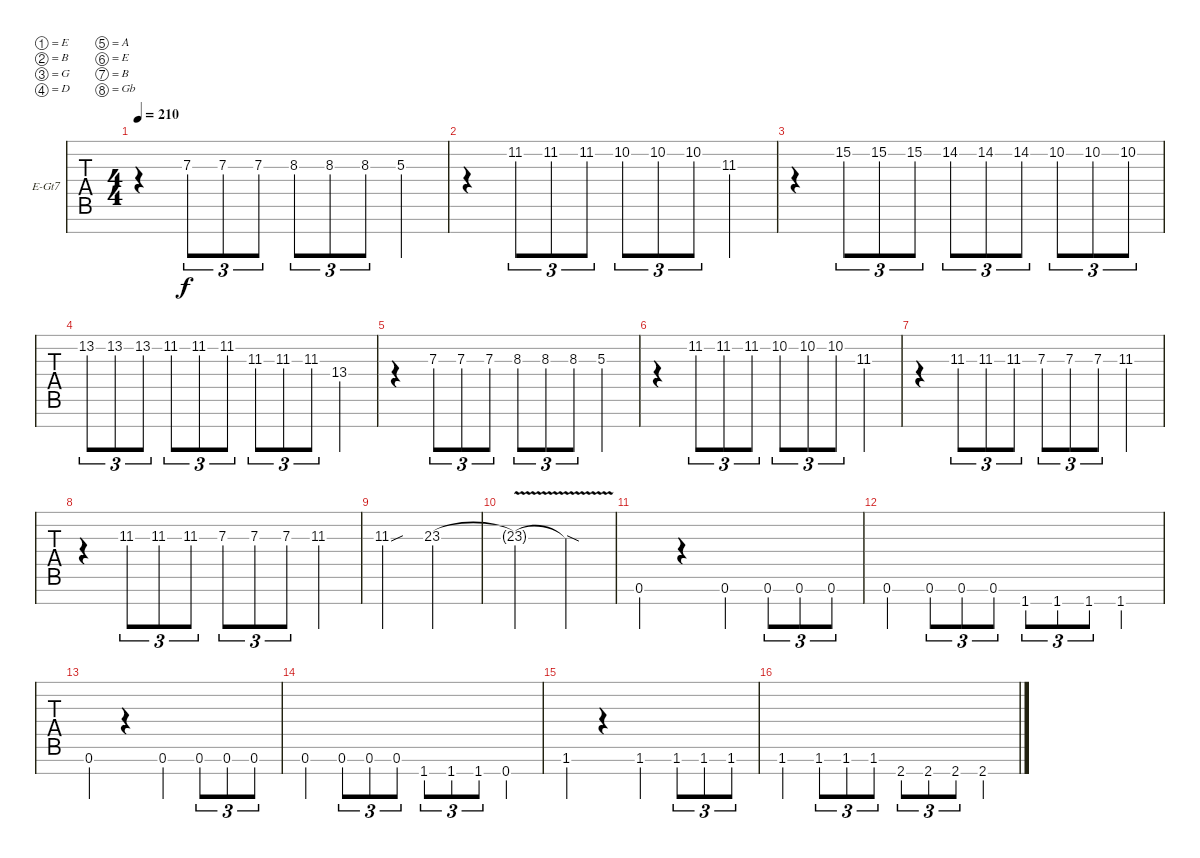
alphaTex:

\bracketExtendMode groupsimilarinstruments
\firstSystemTrackNameOrientation horizontal
\otherSystemsTrackNameOrientation horizontal
\track ("Äîðîæêà 1" "E-Gt7") {instrument distortionguitar}
\staff {tabs}
\tuning (E4 B3 G3 D3 A2 E2 B1 Gb1)
\ts (4 4)
\section ("" "")
\tempo 210
\clef g2
\ks c
r.4{dy f} 7.3.8{tu (3 2)} 7.3.8{tu (3 2)} 7.3.8{tu (3 2)} 8.3.8{tu (3 2)} 8.3.8{tu (3 2)} 8.3.8{tu (3 2)} 5.3.4 |
r.4 11.2.8{tu (3 2)} 11.2.8{tu (3 2)} 11.2.8{tu (3 2)} 10.2.8{tu (3 2)} 10.2.8{tu (3 2)} 10.2.8{tu (3 2)} 11.3.4 |
r.4 15.2.8{tu (3 2)} 15.2.8{tu (3 2)} 15.2.8{tu (3 2)} 14.2.8{tu (3 2)} 14.2.8{tu (3 2)} 14.2.8{tu (3 2)} 10.2.8{tu (3 2)} 10.2.8{tu (3 2)} 10.2.8{tu (3 2)} |
13.2.8{tu (3 2)} 13.2.8{tu (3 2)} 13.2.8{tu (3 2)} 11.2.8{tu (3 2)} 11.2.8{tu (3 2)} 11.2.8{tu (3 2)} 11.3.8{tu (3 2)} 11.3.8{tu (3 2)} 11.3.8{tu (3 2)} 13.4.4 |
r.4 7.3.8{tu (3 2)} 7.3.8{tu (3 2)} 7.3.8{tu (3 2)} 8.3.8{tu (3 2)} 8.3.8{tu (3 2)} 8.3.8{tu (3 2)} 5.3.4 |
r.4 11.2.8{tu (3 2)} 11.2.8{tu (3 2)} 11.2.8{tu (3 2)} 10.2.8{tu (3 2)} 10.2.8{tu (3 2)} 10.2.8{tu (3 2)} 11.3.4 |
r.4 11.3.8{tu (3 2)} 11.3.8{tu (3 2)} 11.3.8{tu (3 2)} 7.3.8{tu (3 2)} 7.3.8{tu (3 2)} 7.3.8{tu (3 2)} 11.3.4 |
r.4 11.3.8{tu (3 2)} 11.3.8{tu (3 2)} 11.3.8{tu (3 2)} 7.3.8{tu (3 2)} 7.3.8{tu (3 2)} 7.3.8{tu (3 2)} 11.3.4 |
11.3{sou}.2 23.3.2 |
23.3{v t}.2 23.3{v sod t}.2 |
0.7.4 r.4 0.7.4 0.7.8{tu (3 2)} 0.7.8{tu (3 2)} 0.7.8{tu (3 2)} |
0.7.4 0.7.8{tu (3 2)} 0.7.8{tu (3 2)} 0.7.8{tu (3 2)} 1.8.8{tu (3 2)} 1.8.8{tu (3 2)} 1.8.8{tu (3 2)} 1.8.4 |
0.7.4 r.4 0.7.4 0.7.8{tu (3 2)} 0.7.8{tu (3 2)} 0.7.8{tu (3 2)} |
0.7.4 0.7.8{tu (3 2)} 0.7.8{tu (3 2)} 0.7.8{tu (3 2)} 1.8.8{tu (3 2)} 1.8.8{tu (3 2)} 1.8.8{tu (3 2)} 0.8.4 |
1.7.4 r.4 1.7.4 1.7.8{tu (3 2)} 1.7.8{tu (3 2)} 1.7.8{tu (3 2)} |
1.7.4 1.7.8{tu (3 2)} 1.7.8{tu (3 2)} 1.7.8{tu (3 2)} 2.8.8{tu (3 2)} 2.8.8{tu (3 2)} 2.8.8{tu (3 2)} 2.8.4
